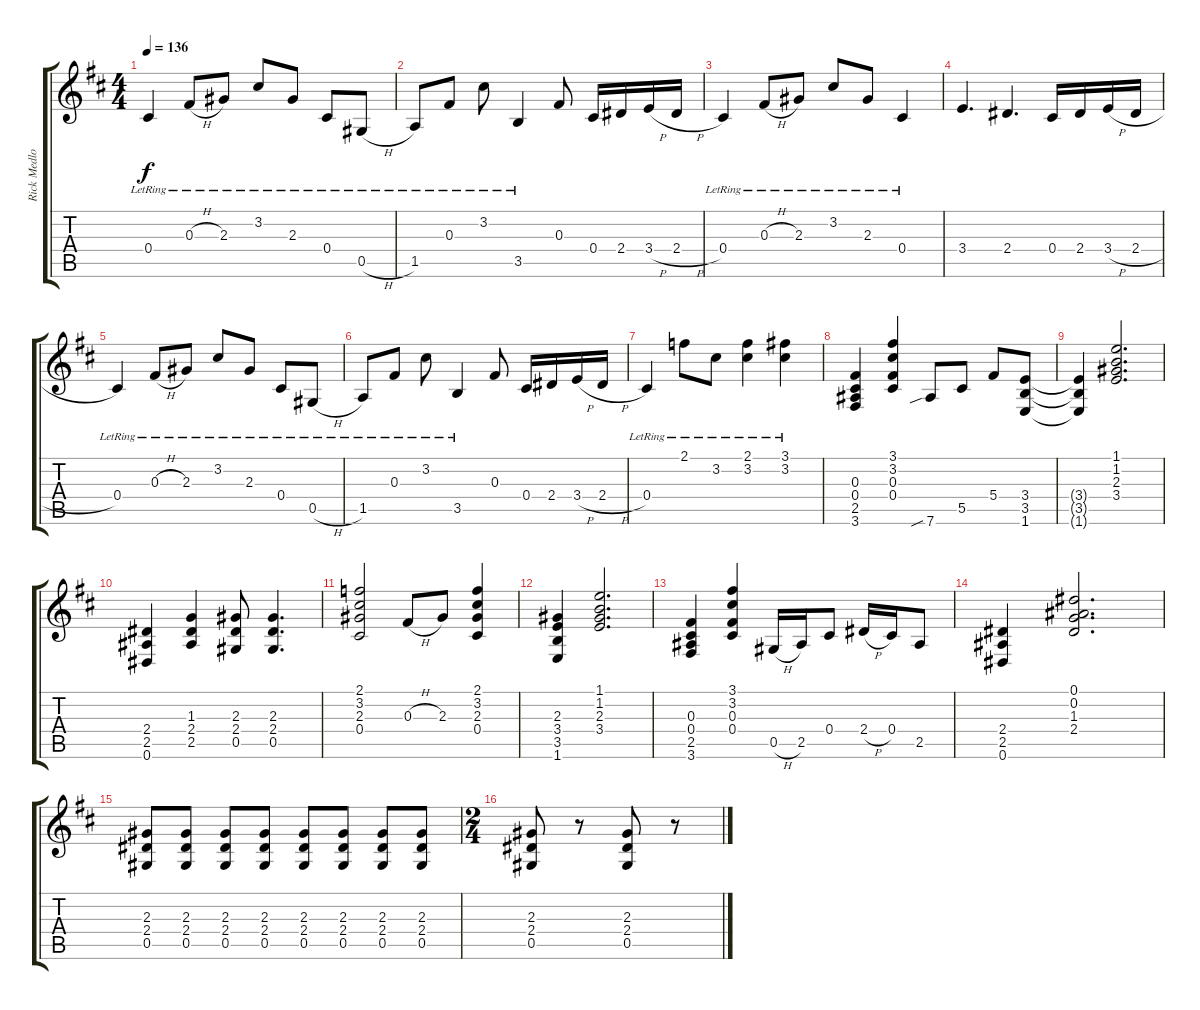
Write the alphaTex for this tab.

\track ("Rick Medlocke Guitar" "Rick Medlo") {instrument overdrivenguitar}
\staff {score tabs}
\tuning (Eb4 Bb3 Gb3 Db3 Ab2 Eb2) {hide}
\ts (4 4)
\tempo 136
\clef g2
\ks d
0.4{lr}.4{dy f} 0.3{h lr}.8 2.3{lr}.8 3.2{lr}.8 2.3{lr}.8 0.4{lr}.8 0.5{h lr}.8 |
1.5{lr}.8 0.3{lr}.8 3.2{lr}.8 3.5{lr}.4 0.3.8 0.4.16 2.4.16 3.4{h}.16 2.4{h}.16 |
0.4{lr}.4 0.3{h lr}.8 2.3{lr}.8 3.2{lr}.8 2.3{lr}.8 0.4{lr}.4 |
3.4.4{d} 2.4.4{d} 0.4.16 2.4.16 3.4{h}.16 2.4{h}.16 |
0.4{lr}.4 0.3{h lr}.8 2.3{lr}.8 3.2{lr}.8 2.3{lr}.8 0.4{lr}.8 0.5{h lr}.8 |
1.5{lr}.8 0.3{lr}.8 3.2{lr}.8 3.5{lr}.4 0.3.8 0.4.16 2.4.16 3.4{h}.16 2.4{h}.16 |
0.4{lr}.4 2.1{lr}.8 3.2{lr}.8 (2.1{lr} 3.2{lr}).4 (3.1{lr} 3.2{lr}).4 |
(0.3 0.4 2.5 3.6).4{instrument overdrivenguitar} (3.1 3.2 0.3 0.4).4 7.6{sib}.8 5.5.8 5.4.8 (3.4 3.5 1.6).8 |
(3.4{t} 3.5{t} 1.6{t}).4 (1.1 1.2 2.3 3.4).2{d} |
(2.4 2.5 0.6).4 (1.3 2.4 2.5).4 (2.3 2.4 0.5).8 (2.3 2.4 0.5).4{d} |
(2.1 3.2 2.3 0.4).2 0.3{h}.8 2.3.8 (2.1 3.2 2.3 0.4).4 |
(2.3 3.4 3.5 1.6).4 (1.1 1.2 2.3 3.4).2{d} |
(0.3 0.4 2.5 3.6).4 (3.1 3.2 0.3 0.4).4 0.5{h}.16 2.5.16 0.4.8 2.4{h}.16 0.4.16 2.5.8 |
(2.4 2.5 0.6).4 (0.1 0.2 1.3 2.4).2{d} |
(2.3 2.4 0.5).8 (2.3 2.4 0.5).8 (2.3 2.4 0.5).8 (2.3 2.4 0.5).8 (2.3 2.4 0.5).8 (2.3 2.4 0.5).8 (2.3 2.4 0.5).8 (2.3 2.4 0.5).8 |
\ts (2 4)
(2.3 2.4 0.5).8 r.8 (2.3 2.4 0.5).8 r.8
